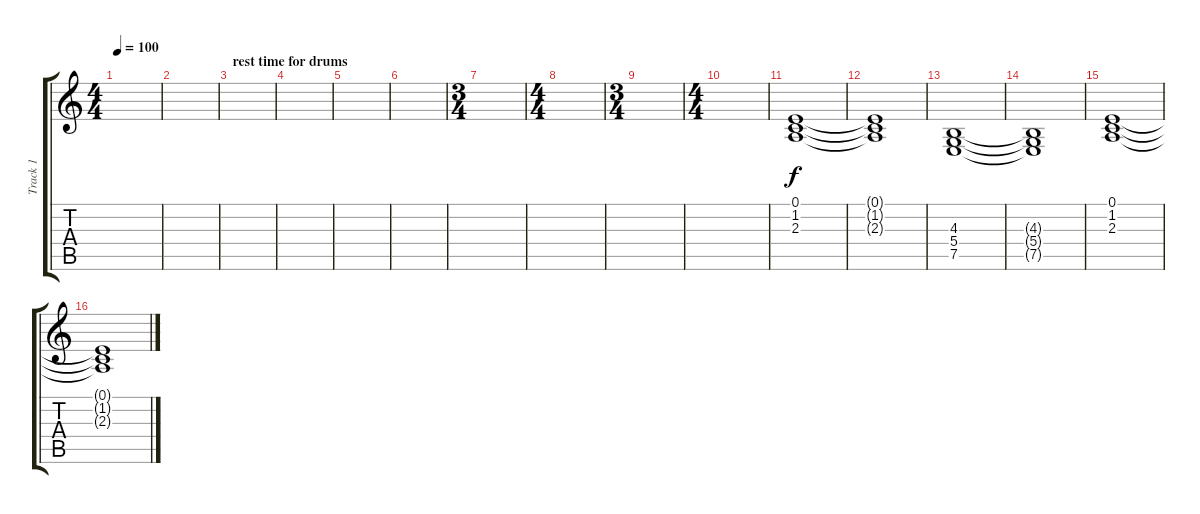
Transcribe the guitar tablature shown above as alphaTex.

\track ("Track 1" "Track 1") {instrument stringensemble1}
\staff {score tabs}
\tuning (E4 B3 G3 D3 A2 E2) {hide}
\ts (4 4)
\tempo 100
\clef g2
\ks c
|
|
\section ("" "rest time for drums")
|
|
|
|
\ts (3 4)
|
\ts (4 4)
|
\ts (3 4)
|
\ts (4 4)
|
(0.1 1.2 2.3).1 |
(0.1{t} 1.2{t} 2.3{t}).1 |
(4.3 5.4 7.5).1 |
(4.3{t} 5.4{t} 7.5{t}).1 |
(0.1 1.2 2.3).1 |
(0.1{t} 1.2{t} 2.3{t}).1
